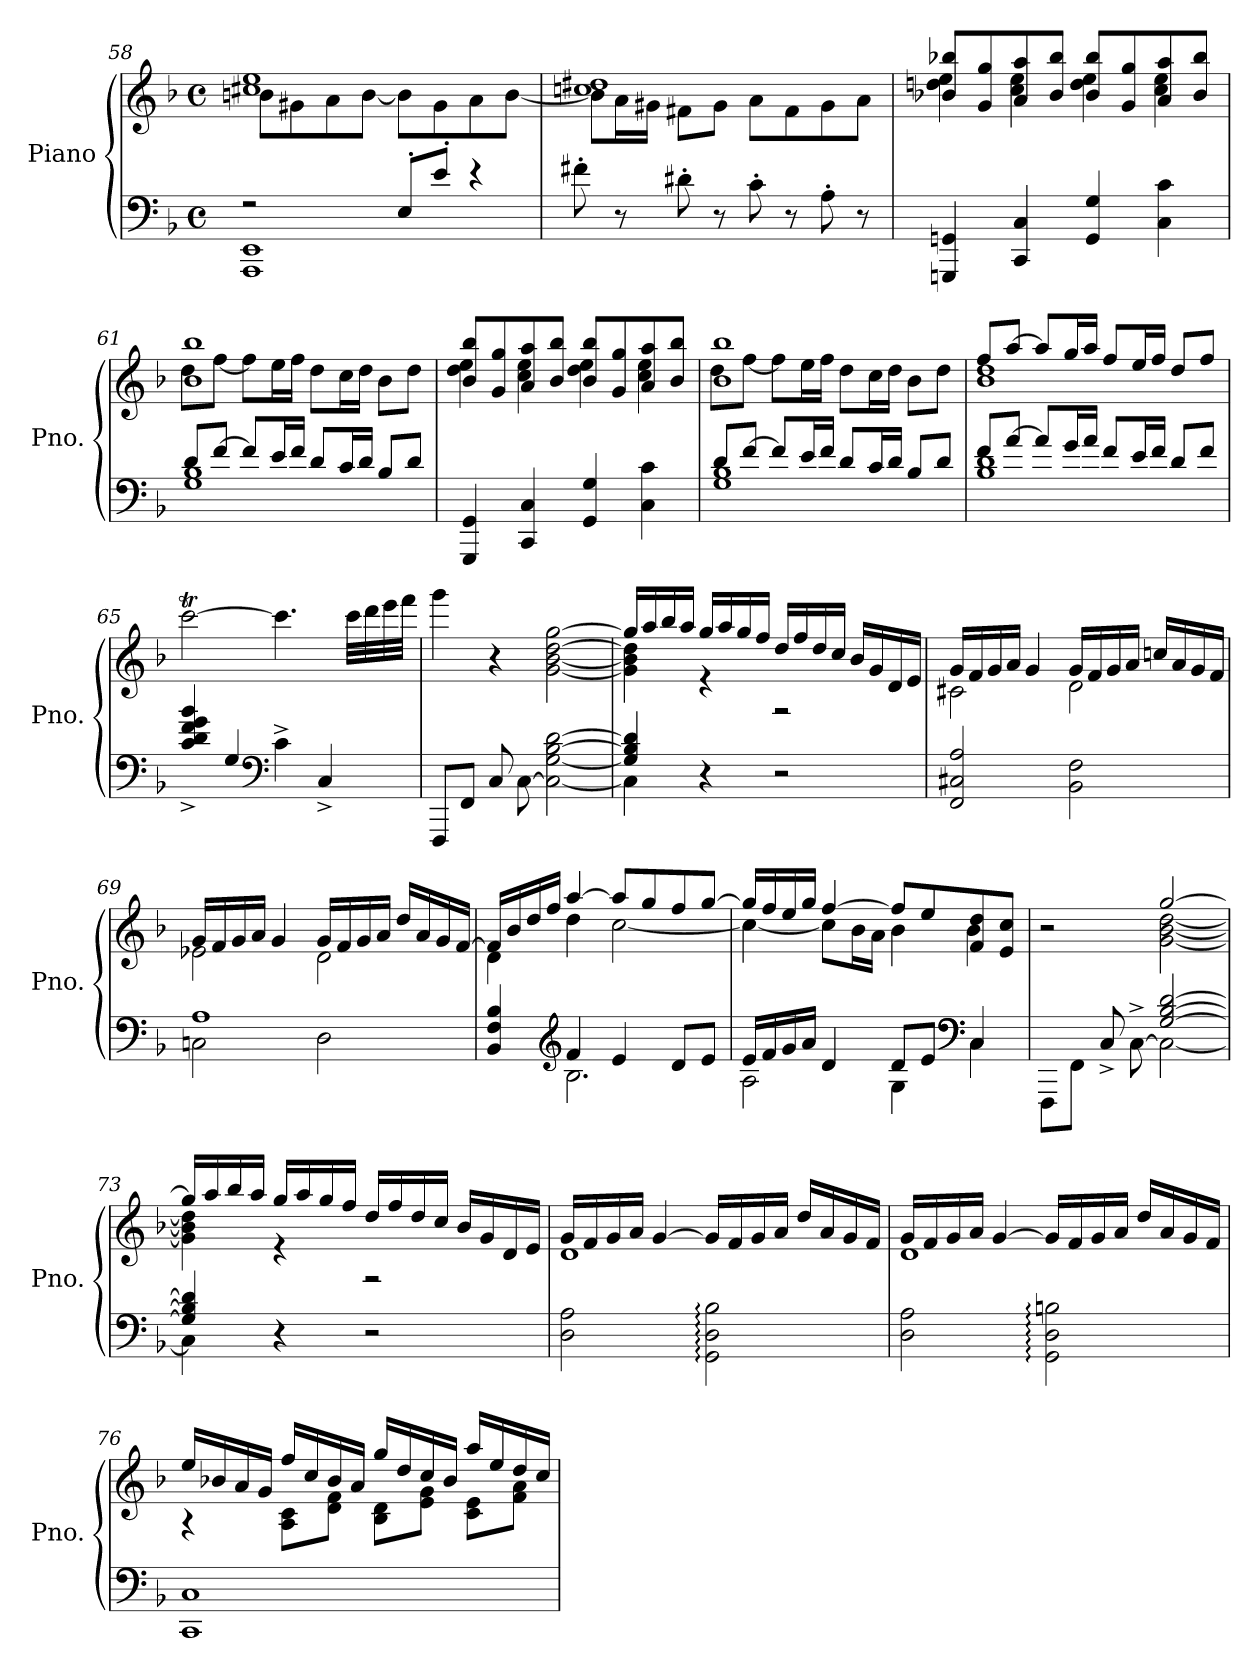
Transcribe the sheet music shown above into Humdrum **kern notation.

**kern	**kern
*part1	*part1
*staff2	*staff1
*I"Piano	*
*I'Pno.	*
*clefF4	*clefG2
*k[b-]	*k[b-]
*M4/4	*M4/4
*met(c)	*met(c)
=58	=58
*^	*^
2r	1AAA 1EE	1cc#X 1ee	8bn\L
.	.	.	8g#X\
.	.	.	8a\
.	.	.	[8b\J
8E'/L	.	.	8b\L]
8e'/J	.	.	8g#\
4r	.	.	8a\
.	.	.	[8b\J
*v	*v	*	*
=59	=59	=59
8f#X'\	1ccn 1dd#X	8b\L]
8r	.	16a\L
.	.	16g#X\JJ
8d#X'\	.	8f#X\L
8r	.	8g#\J
8c'\	.	8a\L
8r	.	8f#\
8A'\	.	8g#\
8r	.	8a\J
!!LO:LB:g=z	!!
=60	=60	=60
4GGGn/ 4GGn/	8b-X/ 8bb-X/L	4ddn\ 4ee\
.	8g/ 8gg/	.
4CC/ 4C/	8a/ 8aa/	4cc\ 4ee\
.	8b-/ 8bb-/J	.
4GG/ 4G/	8b-/ 8bb-/L	4dd\ 4ee\
.	8g/ 8gg/	.
4C\ 4c\	8a/ 8aa/	4cc\ 4ee\
.	8b-/ 8bb-/J	.
=61	=61	=61
*^	*	*
8d/L	1G 1B-	1b- 1bb-	8dd\L
[8f/J	.	.	[8ff\J
8f/L]	.	.	8ff\L]
16e/L	.	.	16ee\L
16f/JJ	.	.	16ff\JJ
8d/L	.	.	8dd\L
16c/L	.	.	16cc\L
16d/JJ	.	.	16dd\JJ
8B-/L	.	.	8b-\L
8d/J	.	.	8dd\J
*v	*v	*	*
=62	=62	=62
4GGG/ 4GG/	8b-/ 8bb-/L	4dd\ 4ee\
.	8g/ 8gg/	.
4CC/ 4C/	8a/ 8aa/	4cc\ 4ee\
.	8b-/ 8bb-/J	.
4GG/ 4G/	8b-/ 8bb-/L	4dd\ 4ee\
.	8g/ 8gg/	.
4C\ 4c\	8a/ 8aa/	4cc\ 4ee\
.	8b-/ 8bb-/J	.
!!LO:LB:g=z	!!
=63	=63	=63
*^	*	*
8d/L	1G 1B-	1b- 1bb-	8dd\L
[8f/J	.	.	[8ff\J
8f/L]	.	.	8ff\L]
16e/L	.	.	16ee\L
16f/JJ	.	.	16ff\JJ
8d/L	.	.	8dd\L
16c/L	.	.	16cc\L
16d/JJ	.	.	16dd\JJ
8B-/L	.	.	8b-\L
8d/J	.	.	8dd\J
=64	=64	=64	=64
8f/L	1B- 1d	8ff/L	1b- 1dd
[8a/J	.	[8aa/J	.
8a/L]	.	8aa/L]	.
16g/L	.	16gg/L	.
16a/JJ	.	16aa/JJ	.
8f/L	.	8ff/L	.
16e/L	.	16ee/L	.
16f/JJ	.	16ff/JJ	.
8d/L	.	8dd/L	.
8f/J	.	8ff/J	.
*v	*v	*	*
*	*v	*v
=65	=65
4c/^ 4d/^ 4f/^ 4g/^ 4b-/^	[2cccT\
4G/	.
*clefF4	*
4c^\	4.ccc\]
4C^/	.
.	32ccc\LLL
.	32ddd\
.	32eee\
.	32fff\JJJ
=66	=66
8FFF/L	4ggg\
8FF/J	.
8C/	4r
[8C\	.
2C\_ [2G\ [2B-\ [2d\	[2g\ [2b-\ [2dd\ [2gg\
!!LO:PB:g=z
=67	=67
*^	*^
4G/] 4B-/] 4d/]	4C\]	16gg/LL]	4g\] 4b-\] 4dd\]
.	.	16aa/	.
.	.	16bb-/	.
.	.	16aa/JJ	.
4r	4ryy	16gg/LL	4r
.	.	16aa/	.
.	.	16gg/	.
.	.	16ff/JJ	.
2r	2ryy	16dd/LL	2r
.	.	16ff/	.
.	.	16dd/	.
.	.	16cc/JJ	.
.	.	16b-/LL	.
.	.	16g/	.
.	.	16d/	.
.	.	16e/JJ	.
*v	*v	*	*
=68	=68	=68
2FF/ 2C#X/ 2A/	16g/LL	2c#X\
.	16f/	.
.	16g/	.
.	16a/JJ	.
.	4g/	.
2BB-\ 2F\	16g/LL	2d\
.	16f/	.
.	16g/	.
.	16a/JJ	.
.	16ccn/LL	.
.	16a/	.
.	16g/	.
.	16f/JJ	.
=69	=69	=69
*^	*	*
1A	2Cn\	16g/LL	2e-X\
.	.	16f/	.
.	.	16g/	.
.	.	16a/JJ	.
.	.	4g/	.
.	2D\	16g/LL	2d\
.	.	16f/	.
.	.	16g/	.
.	.	16a/JJ	.
.	.	16dd/LL	.
.	.	16a/	.
.	.	16g/	.
.	.	[16f/JJ	.
!!LO:LB:g=z	!!
=70	=70	=70	=70
4BB-/ 4F/ 4B-/	4ryy	16f/LL]	4d\
.	.	16b-/	.
.	.	16dd/	.
.	.	16ff/JJ	.
*clefG2	*	*	*
4f/	2.B-\	[4aa/	4dd\
4e/	.	8aa/L]	[2cc\
.	.	8gg/	.
8d/L	.	8ff/	.
8e/J	.	[8gg/J	.
=71	=71	=71	=71
16e/LL	2A\	16gg/LL]	4cc\_
16f/	.	16ff/	.
16g/	.	16ee/	.
16a/JJ	.	16gg/JJ	.
4d/	.	[4ff/	8cc\L]
.	.	.	16b-\L
.	.	.	16a\JJ
8d/L	4G\	8ff/L]	4b-\
8e/J	.	8ee/	.
*clefF4	*	*	*
4C/	4C\	8f/ 8dd/	4b-\
.	.	8e/ 8cc/J	.
=72	=72	=72	=72
2ryy	8FFF\L	2r	2ryy
.	8FF\J	.	.
.	8C^/	.	.
.	[8C^\	.	.
[2G/ [2B-/ [2d/	2C\_	[2gg/	[2g\ [2b-\ [2dd\
!!LO:LB:g=z	!!
=73	=73	=73	=73
4G/] 4B-/] 4d/]	4C\]	16gg/LL]	4g\] 4b-\] 4dd\]
.	.	16aa/	.
.	.	16bb-/	.
.	.	16aa/JJ	.
4r	4ryy	16gg/LL	4r
.	.	16aa/	.
.	.	16gg/	.
.	.	16ff/JJ	.
2r	2ryy	16dd/LL	2r
.	.	16ff/	.
.	.	16dd/	.
.	.	16cc/JJ	.
.	.	16b-/LL	.
.	.	16g/	.
.	.	16d/	.
.	.	16e/JJ	.
*v	*v	*	*
=74	=74	=74
2D\ 2A\	16g/LL	1d
.	16f/	.
.	16g/	.
.	16a/JJ	.
.	[4g/	.
2GG\: 2D\: 2B-\:	16g/LL]	.
.	16f/	.
.	16g/	.
.	16a/JJ	.
.	16dd/LL	.
.	16a/	.
.	16g/	.
.	16f/JJ	.
=75	=75	=75
2D\ 2A\	16g/LL	1d
.	16f/	.
.	16g/	.
.	16a/JJ	.
.	[4g/	.
2GG\: 2D\: 2Bn\:	16g/LL]	.
.	16f/	.
.	16g/	.
.	16a/JJ	.
.	16dd/LL	.
.	16a/	.
.	16g/	.
.	16f/JJ	.
!!LO:LB:g=z	!!
=76	=76	=76
1CC 1C	16ee/LL	4r
.	16b-X/	.
.	16a/	.
.	16g/JJ	.
.	16ff/LL	8A\ 8c\L
.	16cc/	.
.	16b-/	8d\ 8f\J
.	16a/JJ	.
.	16gg/LL	8B-\ 8d\L
.	16dd/	.
.	16cc/	8e\ 8g\J
.	16b-/JJ	.
.	16aa/LL	8c\ 8e\L
.	16ee/	.
.	16dd/	8f\ 8a\J
.	16cc/JJ	.
*	*v	*v
=	=
*-	*-
